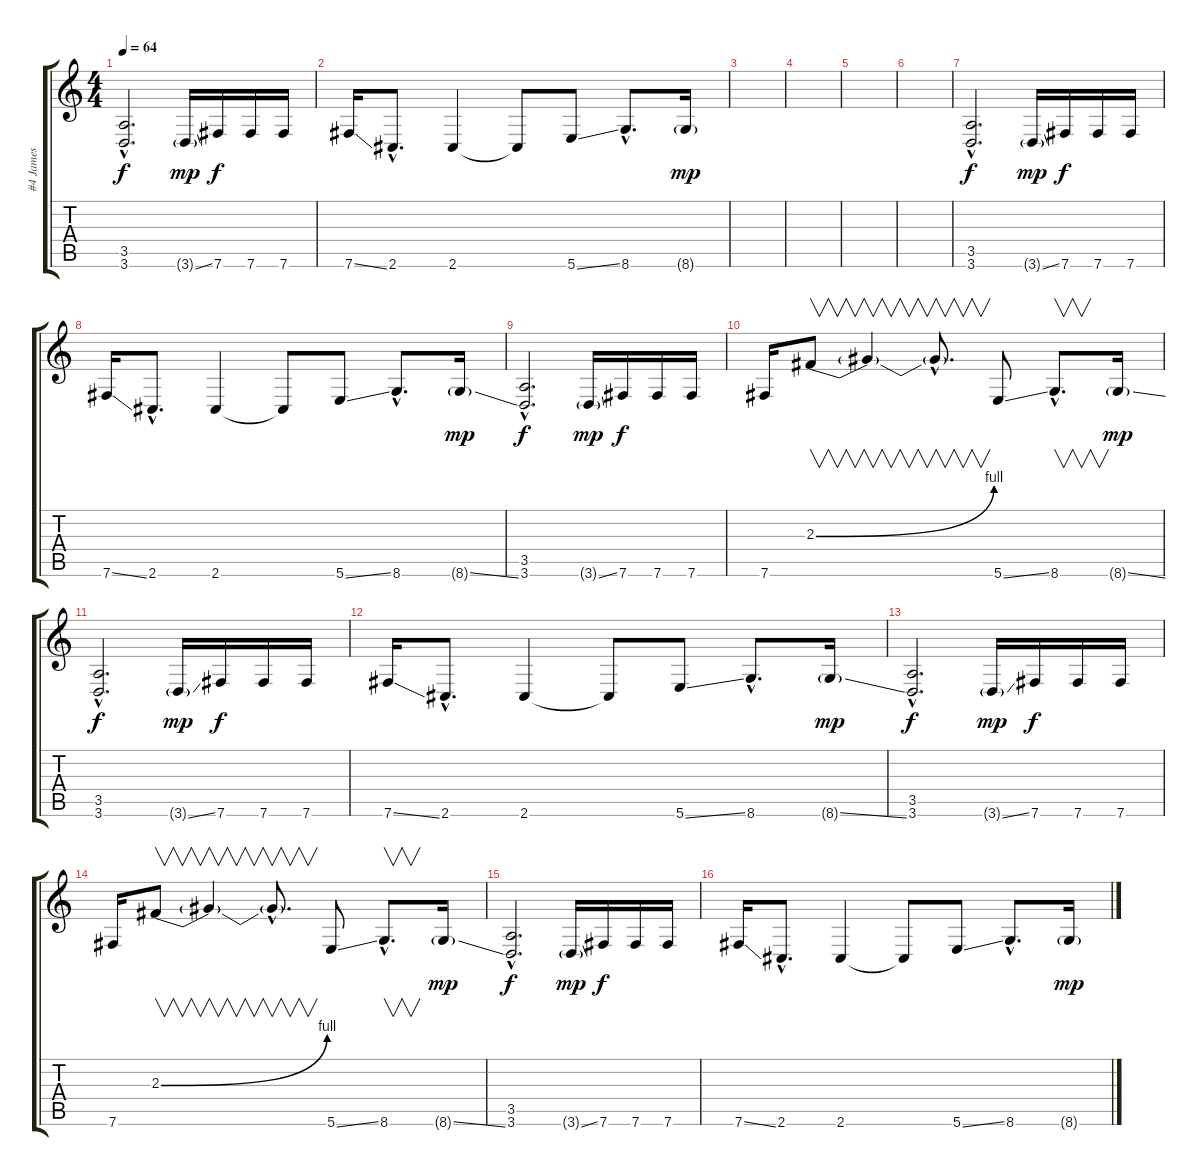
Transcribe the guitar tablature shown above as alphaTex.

\track ("#4 James" "#4 James") {instrument distortionguitar}
\staff {score tabs}
\tuning (Db4 Ab3 E3 B2 Gb2 B1) {hide}
\ts (4 4)
\tempo 64
\clef g2
\ks c
(3.5{hac} 3.6{hac}).2{d dy f} 3.6{ss g}.16{dy mp} 7.6.16{dy f} 7.6.16 7.6.16 |
7.6{ss}.16 2.6{hac}.8{d} 2.6.4 2.6{t}.8 5.6{ss}.8 8.6{hac}.8{d} 8.6{g}.16{dy mp} |
|
|
|
|
(3.5{hac} 3.6{hac}).2{d dy f} 3.6{ss g}.16{dy mp} 7.6.16{dy f} 7.6.16 7.6.16 |
7.6{ss}.16 2.6{hac}.8{d} 2.6.4 2.6{t}.8 5.6{ss}.8 8.6{hac}.8{d} 8.6{ss g}.16{dy mp} |
(3.5{hac} 3.6{hac}).2{d dy f} 3.6{ss g}.16{dy mp} 7.6.16{dy f} 7.6.16 7.6.16 |
7.6.16 2.3{be (bend 0 0 60 4)}.8{v} 2.3{t}.4{v} 2.3{hac t}.8{v d} 5.6{ss}.8 8.6{hac}.8{v d} 8.6{ss g}.16{dy mp} |
(3.5{hac} 3.6{hac}).2{d dy f} 3.6{ss g}.16{dy mp} 7.6.16{dy f} 7.6.16 7.6.16 |
7.6{ss}.16 2.6{hac}.8{d} 2.6.4 2.6{t}.8 5.6{ss}.8 8.6{hac}.8{d} 8.6{ss g}.16{dy mp} |
(3.5{hac} 3.6{hac}).2{d dy f} 3.6{ss g}.16{dy mp} 7.6.16{dy f} 7.6.16 7.6.16 |
7.6.16 2.3{be (bend 0 0 60 4)}.8{v} 2.3{t}.4{v} 2.3{hac t}.8{v d} 5.6{ss}.8 8.6{hac}.8{v d} 8.6{ss g}.16{dy mp} |
(3.5{hac} 3.6{hac}).2{d dy f} 3.6{ss g}.16{dy mp} 7.6.16{dy f} 7.6.16 7.6.16 |
7.6{ss}.16 2.6{hac}.8{d} 2.6.4 2.6{t}.8 5.6{ss}.8 8.6{hac}.8{d} 8.6{ss g}.16{dy mp}
